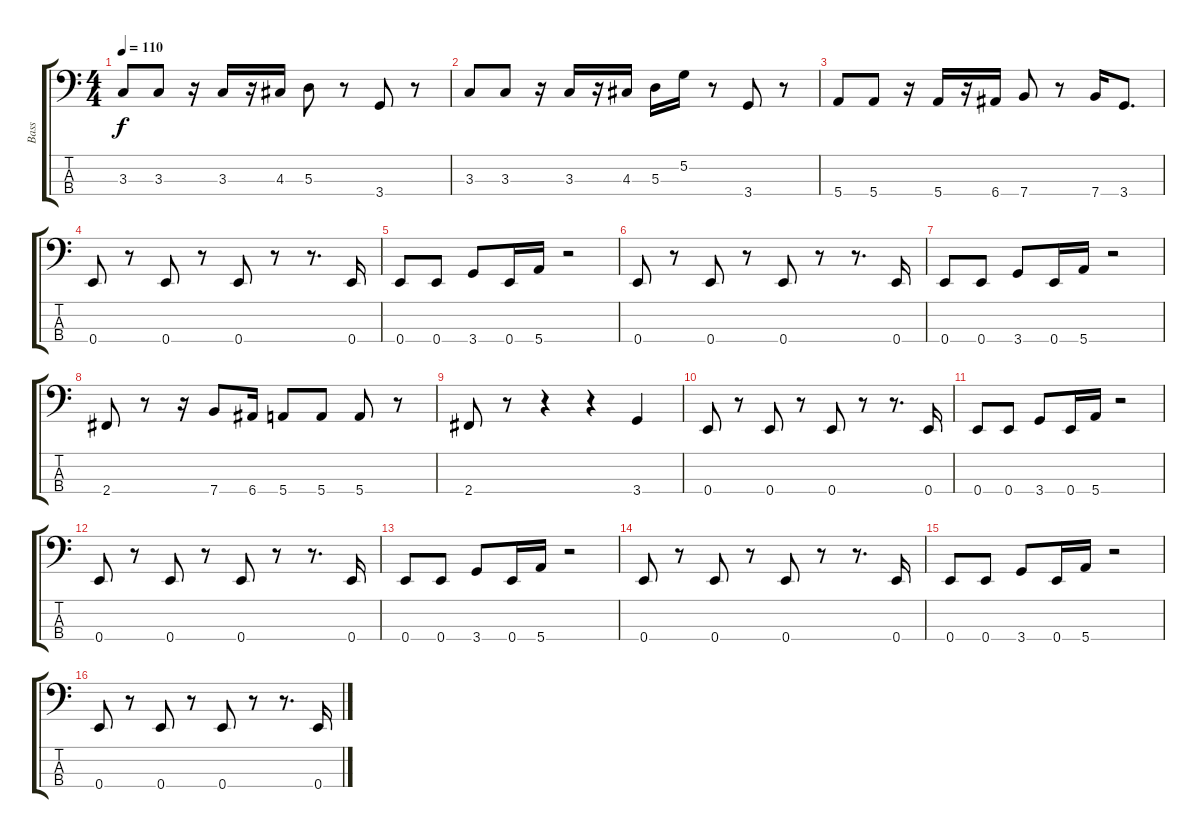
\track ("Bass" "Bass") {instrument electricbassfinger}
\staff {score tabs}
\tuning (G2 D2 A1 E1) {hide}
\ts (4 4)
\tempo 110
\clef f4
\ks c
3.3.8{dy f} 3.3.8 r.16 3.3.16 r.16 4.3.16 5.3.8 r.8 3.4.8 r.8 |
3.3.8 3.3.8 r.16 3.3.16 r.16 4.3.16 5.3.16 5.2.16 r.8 3.4.8 r.8 |
5.4.8 5.4.8 r.16 5.4.16 r.16 6.4.16 7.4.8 r.8 7.4.16 3.4.8{d} |
0.4.8 r.8 0.4.8 r.8 0.4.8 r.8 r.8{d} 0.4.16 |
0.4.8 0.4.8 3.4.8 0.4.16 5.4.16 r.2 |
0.4.8 r.8 0.4.8 r.8 0.4.8 r.8 r.8{d} 0.4.16 |
0.4.8 0.4.8 3.4.8 0.4.16 5.4.16 r.2 |
2.4.8 r.8 r.16 7.4.8 6.4.16 5.4.8 5.4.8 5.4.8 r.8 |
2.4.8 r.8 r.4 r.4 3.4.4 |
0.4.8 r.8 0.4.8 r.8 0.4.8 r.8 r.8{d} 0.4.16 |
0.4.8 0.4.8 3.4.8 0.4.16 5.4.16 r.2 |
0.4.8 r.8 0.4.8 r.8 0.4.8 r.8 r.8{d} 0.4.16 |
0.4.8 0.4.8 3.4.8 0.4.16 5.4.16 r.2 |
0.4.8 r.8 0.4.8 r.8 0.4.8 r.8 r.8{d} 0.4.16 |
0.4.8 0.4.8 3.4.8 0.4.16 5.4.16 r.2 |
0.4.8 r.8 0.4.8 r.8 0.4.8 r.8 r.8{d} 0.4.16
